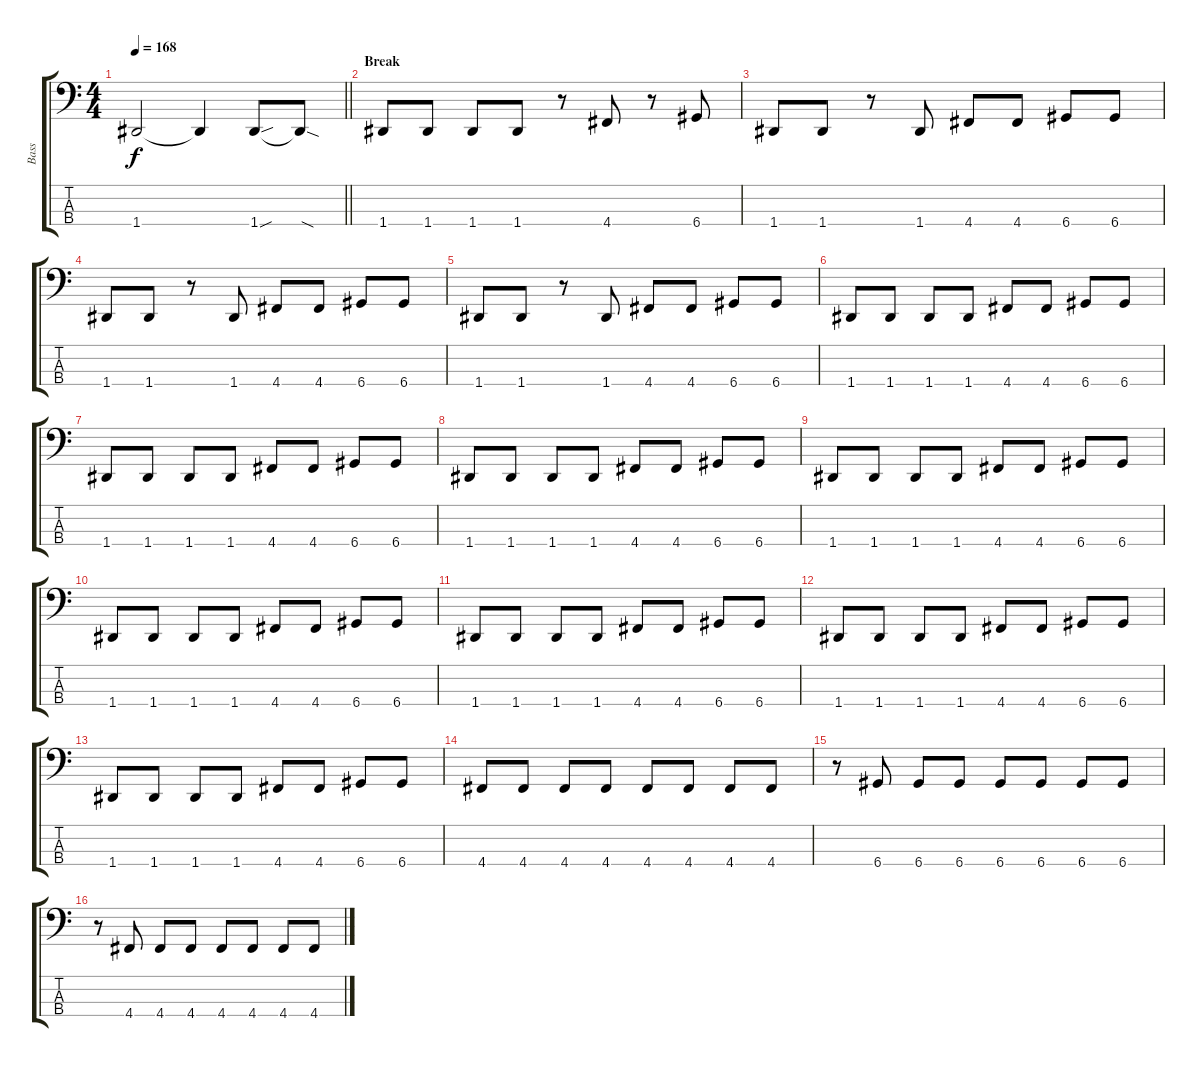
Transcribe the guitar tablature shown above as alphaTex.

\track ("Bass" "Bass") {instrument electricbassfinger}
\staff {score tabs}
\tuning (G2 D2 A1 D1) {hide}
\ts (4 4)
\tempo 168
\clef f4
\barLineRight lightlight
\ks c
1.4{t}.2{dy f} 1.4{t}.4 1.4{sou}.8 1.4{sod t}.8 |
\section ("" "Break")
1.4.8 1.4.8 1.4.8 1.4.8 r.8 4.4.8 r.8 6.4.8 |
1.4.8 1.4.8 r.8 1.4.8 4.4.8 4.4.8 6.4.8 6.4.8 |
1.4.8 1.4.8 r.8 1.4.8 4.4.8 4.4.8 6.4.8 6.4.8 |
1.4.8 1.4.8 r.8 1.4.8 4.4.8 4.4.8 6.4.8 6.4.8 |
1.4.8 1.4.8 1.4.8 1.4.8 4.4.8 4.4.8 6.4.8 6.4.8 |
1.4.8 1.4.8 1.4.8 1.4.8 4.4.8 4.4.8 6.4.8 6.4.8 |
1.4.8 1.4.8 1.4.8 1.4.8 4.4.8 4.4.8 6.4.8 6.4.8 |
1.4.8 1.4.8 1.4.8 1.4.8 4.4.8 4.4.8 6.4.8 6.4.8 |
1.4.8 1.4.8 1.4.8 1.4.8 4.4.8 4.4.8 6.4.8 6.4.8 |
1.4.8 1.4.8 1.4.8 1.4.8 4.4.8 4.4.8 6.4.8 6.4.8 |
1.4.8 1.4.8 1.4.8 1.4.8 4.4.8 4.4.8 6.4.8 6.4.8 |
1.4.8 1.4.8 1.4.8 1.4.8 4.4.8 4.4.8 6.4.8 6.4.8 |
4.4.8 4.4.8 4.4.8 4.4.8 4.4.8 4.4.8 4.4.8 4.4.8 |
r.8 6.4.8 6.4.8 6.4.8 6.4.8 6.4.8 6.4.8 6.4.8 |
r.8 4.4.8 4.4.8 4.4.8 4.4.8 4.4.8 4.4.8 4.4.8
